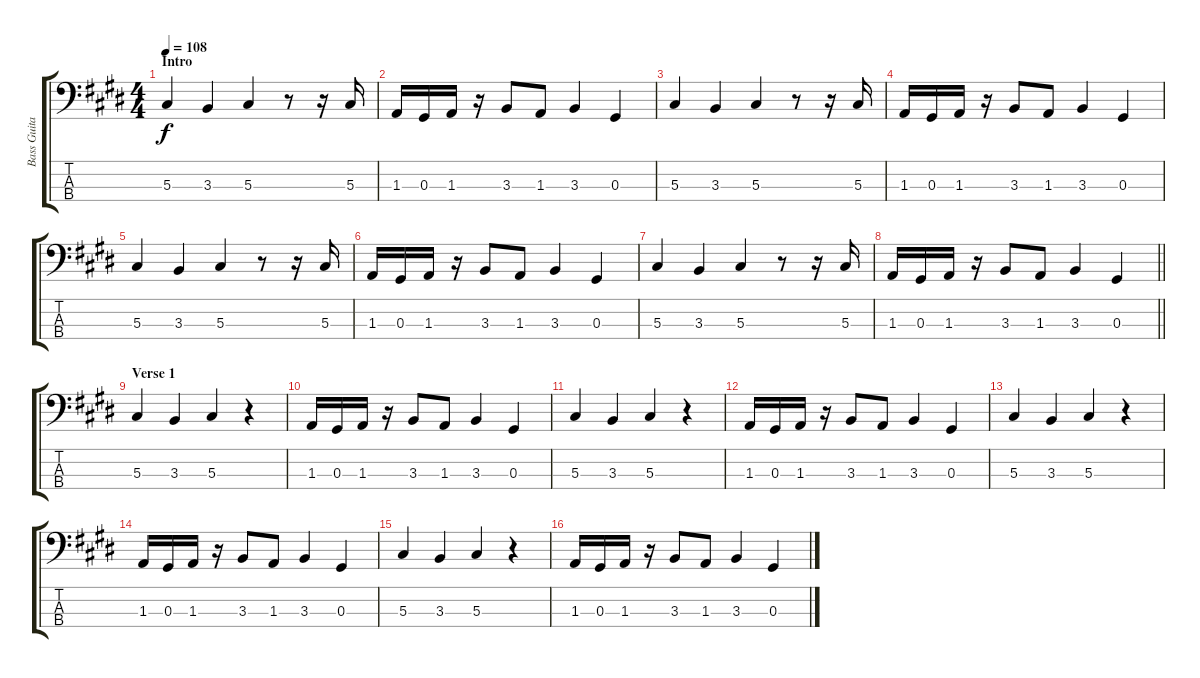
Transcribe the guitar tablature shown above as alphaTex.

\track ("Bass Guitar" "Bass Guita") {instrument electricbassfinger}
\staff {score tabs}
\tuning (Gb2 Db2 Ab1 Eb1) {hide}
\ts (4 4)
\section ("" "Intro")
\tempo 108
\clef f4
\ks e
5.3.4{dy f instrument electricbassfinger} 3.3.4 5.3.4 r.8 r.16 5.3.16 |
1.3.16 0.3.16 1.3.16 r.16 3.3.8 1.3.8 3.3.4 0.3.4 |
5.3.4 3.3.4 5.3.4 r.8 r.16 5.3.16 |
1.3.16 0.3.16 1.3.16 r.16 3.3.8 1.3.8 3.3.4 0.3.4 |
5.3.4 3.3.4 5.3.4 r.8 r.16 5.3.16 |
1.3.16 0.3.16 1.3.16 r.16 3.3.8 1.3.8 3.3.4 0.3.4 |
5.3.4 3.3.4 5.3.4 r.8 r.16 5.3.16 |
\barLineRight lightlight
1.3.16 0.3.16 1.3.16 r.16 3.3.8 1.3.8 3.3.4 0.3.4 |
\section ("" "Verse 1")
5.3.4 3.3.4 5.3.4 r.4 |
1.3.16 0.3.16 1.3.16 r.16 3.3.8 1.3.8 3.3.4 0.3.4 |
5.3.4 3.3.4 5.3.4 r.4 |
1.3.16 0.3.16 1.3.16 r.16 3.3.8 1.3.8 3.3.4 0.3.4 |
5.3.4 3.3.4 5.3.4 r.4 |
1.3.16 0.3.16 1.3.16 r.16 3.3.8 1.3.8 3.3.4 0.3.4 |
5.3.4 3.3.4 5.3.4 r.4 |
1.3.16 0.3.16 1.3.16 r.16 3.3.8 1.3.8 3.3.4 0.3.4
